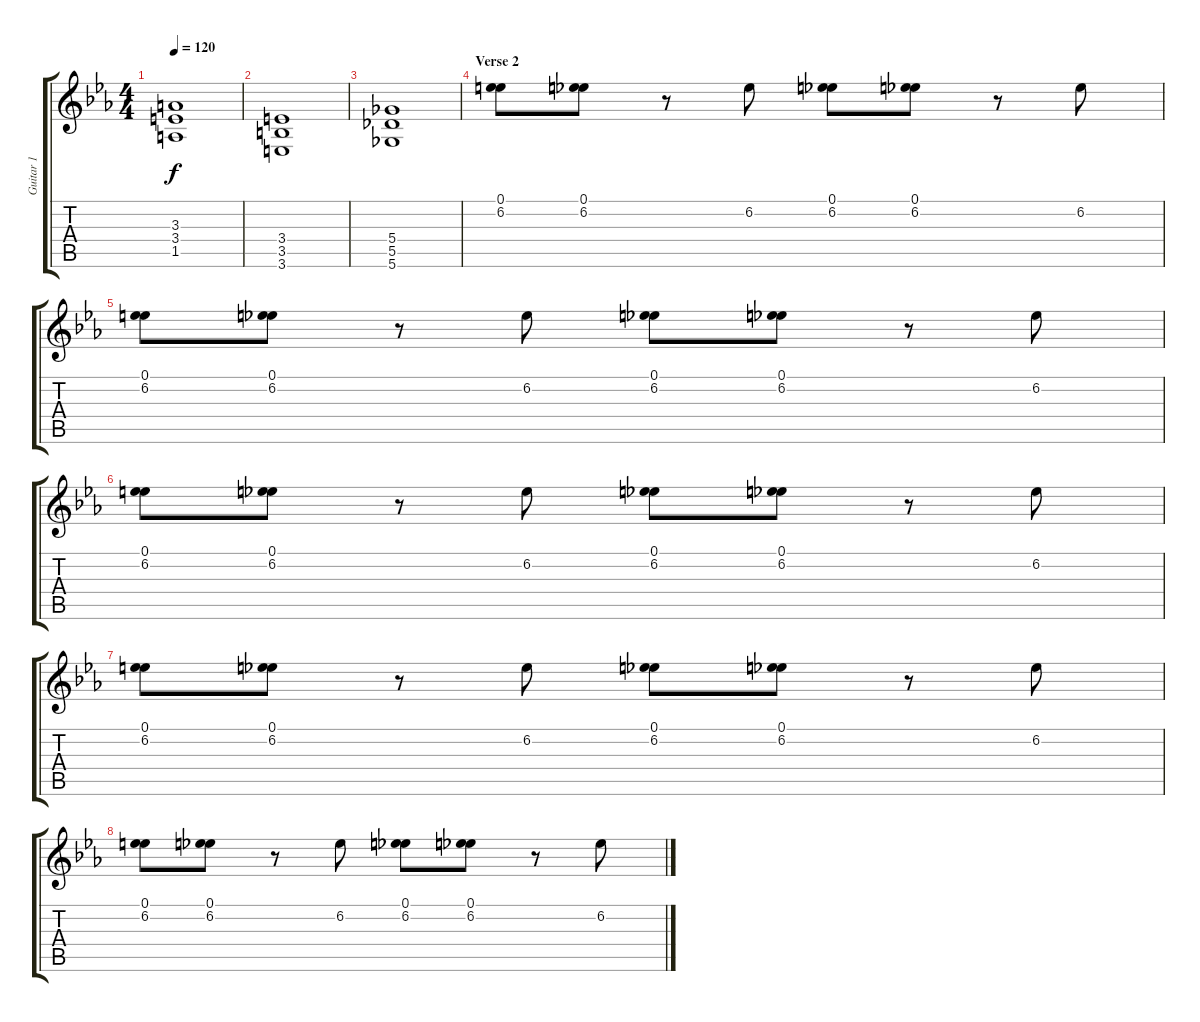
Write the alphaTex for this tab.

\track ("Guitar 1" "Guitar 1") {instrument distortionguitar}
\staff {score tabs}
\tuning (Eb4 Bb3 Gb3 Db3 Ab2 Db2) {hide}
\ts (4 4)
\tempo 120
\clef g2
\ks eb
(3.3 3.4 1.5).1{dy f} |
(3.4 3.5 3.6).1 |
(5.4 5.5 5.6).1 |
\section ("" "Verse 2")
(0.1 6.2).8 (0.1 6.2).8 r.8 6.2.8 (0.1 6.2).8 (0.1 6.2).8 r.8 6.2.8 |
(0.1 6.2).8 (0.1 6.2).8 r.8 6.2.8 (0.1 6.2).8 (0.1 6.2).8 r.8 6.2.8 |
(0.1 6.2).8 (0.1 6.2).8 r.8 6.2.8 (0.1 6.2).8 (0.1 6.2).8 r.8 6.2.8 |
(0.1 6.2).8 (0.1 6.2).8 r.8 6.2.8 (0.1 6.2).8 (0.1 6.2).8 r.8 6.2.8 |
(0.1 6.2).8 (0.1 6.2).8 r.8 6.2.8 (0.1 6.2).8 (0.1 6.2).8 r.8 6.2.8
